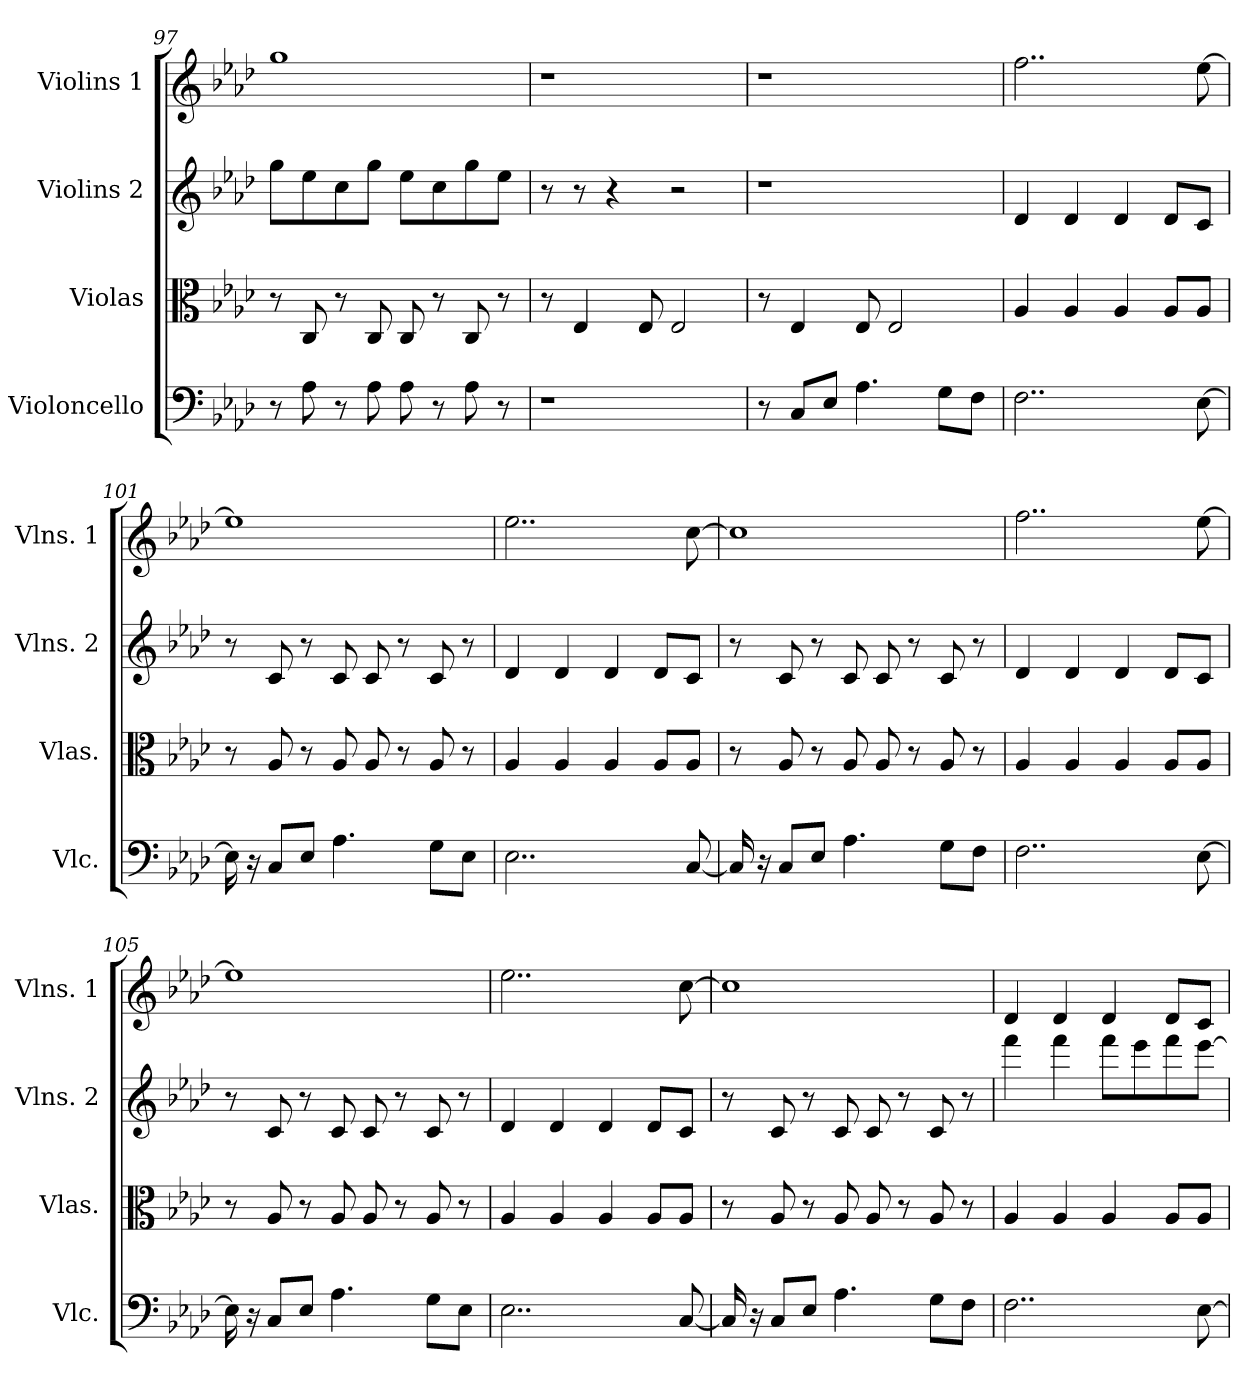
**kern	**kern	**kern	**kern
*part4	*part3	*part2	*part1
*staff4	*staff3	*staff2	*staff1
*I"Violoncello	*I"Violas	*I"Violins 2	*I"Violins 1
*I'Vlc.	*I'Vlas.	*I'Vlns. 2	*I'Vlns. 1
*clefF4	*clefC3	*clefG2	*clefG2
*k[b-e-a-d-]	*k[b-e-a-d-]	*k[b-e-a-d-]	*k[b-e-a-d-]
*A-:	*A-:	*A-:	*A-:
=97	=97	=97	=97
8r	8r	8gg\L	1gg
8A-\	8C/	8ee-\	.
8r	8r	8cc\	.
8A-\	8C/	8gg\J	.
8A-\	8C/	8ee-\L	.
8r	8r	8cc\	.
8A-\	8C/	8gg\	.
8r	8r	8ee-\J	.
!!LO:PB:g=z
=98	=98	=98	=98
1r	8r	8r	1r
.	4E-/	8r	.
.	.	4r	.
.	8E-/	.	.
.	2E-/	2r	.
!!LO:PB:g=z
=99	=99	=99	=99
8r	8r	1r	1r
8C/L	4E-/	.	.
8E-/J	.	.	.
4.A-\	8E-/	.	.
.	2E-/	.	.
8G\L	.	.	.
8F\J	.	.	.
=100	=100	=100	=100
2..F\	4A-/	4d-/	2..ff\
.	4A-/	4d-/	.
.	4A-/	4d-/	.
.	8A-/L	8d-/L	.
[8E-\	8A-/J	8c/J	[8ee-\
=101	=101	=101	=101
16E-\]	8r	8r	1ee-]
16r	.	.	.
8C/L	8A-/	8c/	.
8E-/J	8r	8r	.
4.A-\	8A-/	8c/	.
.	8A-/	8c/	.
.	8r	8r	.
8G\L	8A-/	8c/	.
8E-\J	8r	8r	.
!!LO:PB:g=z
=102	=102	=102	=102
2..E-\	4A-/	4d-/	2..ee-\
.	4A-/	4d-/	.
.	4A-/	4d-/	.
.	8A-/L	8d-/L	.
[8C/	8A-/J	8c/J	[8cc\
!!LO:PB:g=z
=103	=103	=103	=103
16C/]	8r	8r	1cc]
16r	.	.	.
8C/L	8A-/	8c/	.
8E-/J	8r	8r	.
4.A-\	8A-/	8c/	.
.	8A-/	8c/	.
.	8r	8r	.
8G\L	8A-/	8c/	.
8F\J	8r	8r	.
=104	=104	=104	=104
2..F\	4A-/	4d-/	2..ff\
.	4A-/	4d-/	.
.	4A-/	4d-/	.
.	8A-/L	8d-/L	.
[8E-\	8A-/J	8c/J	[8ee-\
=105	=105	=105	=105
16E-\]	8r	8r	1ee-]
16r	.	.	.
8C/L	8A-/	8c/	.
8E-/J	8r	8r	.
4.A-\	8A-/	8c/	.
.	8A-/	8c/	.
.	8r	8r	.
8G\L	8A-/	8c/	.
8E-\J	8r	8r	.
!!LO:PB:g=z
=106	=106	=106	=106
2..E-\	4A-/	4d-/	2..ee-\
.	4A-/	4d-/	.
.	4A-/	4d-/	.
.	8A-/L	8d-/L	.
[8C/	8A-/J	8c/J	[8cc\
=107	=107	=107	=107
16C/]	8r	8r	1cc]
16r	.	.	.
8C/L	8A-/	8c/	.
8E-/J	8r	8r	.
4.A-\	8A-/	8c/	.
.	8A-/	8c/	.
.	8r	8r	.
8G\L	8A-/	8c/	.
8F\J	8r	8r	.
=108	=108	=108	=108
2..F\	4A-/	4fff\	4d-/
.	4A-/	4fff\	4d-/
.	4A-/	8fff\L	4d-/
.	.	8eee-\	.
.	8A-/L	8fff\	8d-/L
[8E-\	8A-/J	[8eee-\J	8c/J
=	=	=	=
*-	*-	*-	*-
